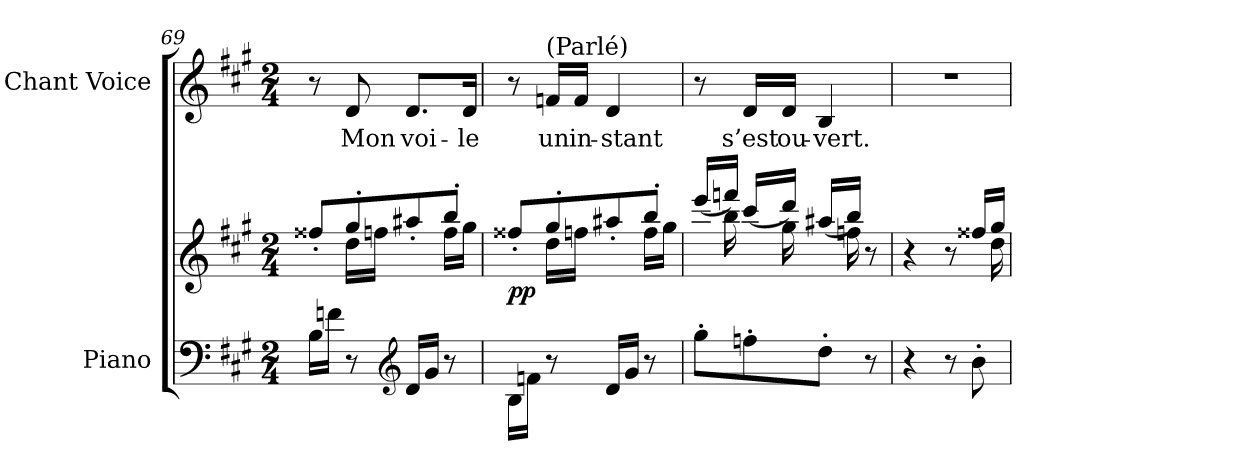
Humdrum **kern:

**kern	**kern	**dynam	**kern	**text
*part2	*part2	*part2	*part1	*part1
*staff3	*staff2	*staff2/3	*staff1	*staff1
*I"Piano	*	*	*I"Chant Voice	*
*I'Pno	*	*	*	*
*clefF4	*clefG2	*	*clefG2	*
*k[f#c#g#]	*k[f#c#g#]	*	*k[f#c#g#]	*
*M2/4	*M2/4	*	*M2/4	*
=69	=69	=69	=69	=69
*	*^	*	*	*
16B\LL	8ff##X'/L	8ryy	.	8r	.
16fn\JJ	.	.	.	.	.
8r	8gg#'/	16dd\LL	.	8d/	Mon
.	.	16ffn\JJ	.	.	.
*clefG2	*	*	*	*	*
16d/LL	8aa#X'/	8ryy	.	8.d/L	voi-
16g#/JJ	.	.	.	.	.
8r	8bb'/J	16ff\LL	.	.	.
.	.	16gg#\JJ	.	16d/Jk	-le
=70	=70	=70	=70	=70	=70
!	!	!	!LO:DY:b	!	!
16B\LL	8ff##X'/L	8ryy	pp	8r	.
16fn\JJ	.	.	.	.	.
!	!	!	!	!LO:TX:a:t=(Parlé)	!
8r	8gg#'/	16dd\LL	.	16fn/LL	un
.	.	16ffn\JJ	.	16f/JJ	in-
16d/LL	8aa#X'/	8ryy	.	4d/	-stant
16g#/JJ	.	.	.	.	.
8r	8bb'/J	16ff\LL	.	.	.
.	.	16gg#\JJ	.	.	.
=71	=71	=71	=71	=71	=71
8gg#'\L	(16eee/LL	16ryy	.	8r	.
.	16fffn/JJ)	16bb\	.	.	.
8ffn'\	(16ccc#/LL	16ryy	.	16d/LL	s’est
.	16ddd/JJ)	16gg#\	.	16d/JJ	ou-
8dd'\J	(16aa#X/LL	16ryy	.	4B/	-vert.
.	16bb/JJ)	16ffn\	.	.	.
8r	8r	8ryy	.	.	.
=72	=72	=72	=72	=72	=72
4r	4r	4..ryy	.	2r	.
8r	8r	.	.	.	.
8b'\	16ff##X/LL	.	.	.	.
.	16gg#/JJ	16dd\	.	.	.
*	*v	*v	*	*	*
=	=	=	=	=
*-	*-	*-	*-	*-
